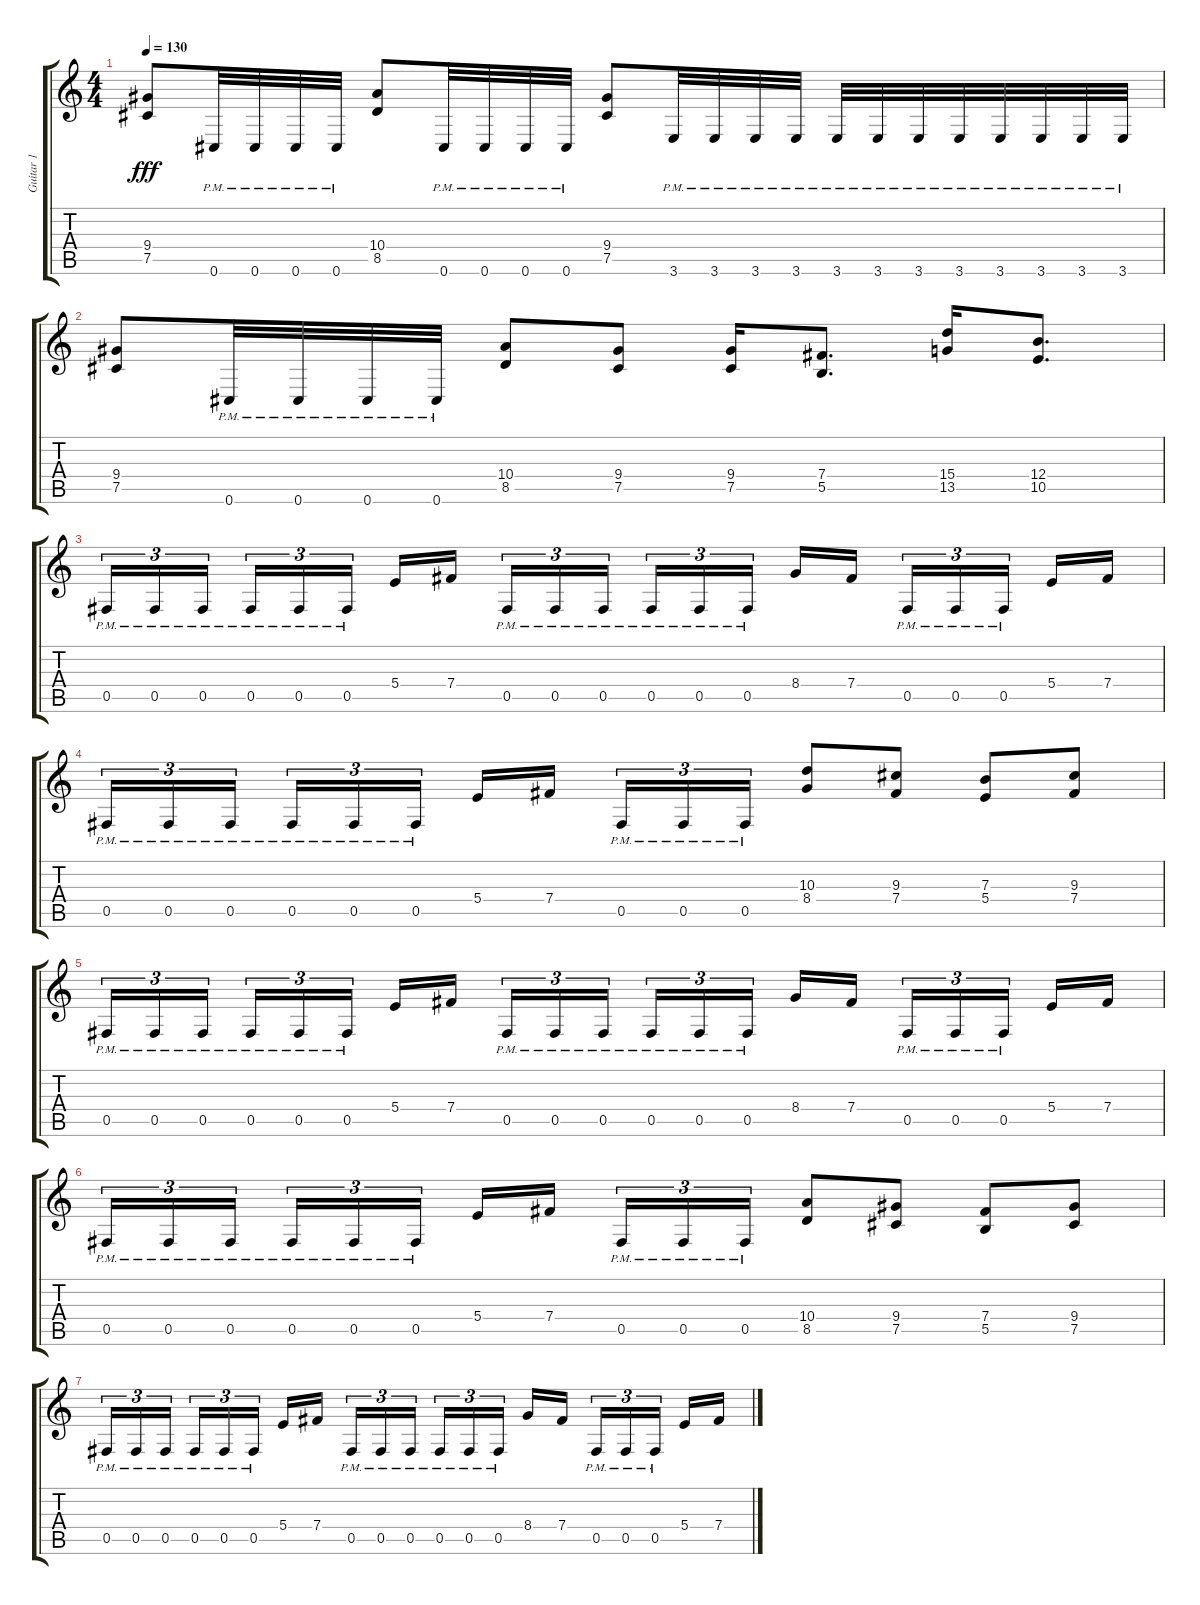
\track ("Guitar 1" "Guitar 1") {instrument distortionguitar}
\staff {score tabs}
\tuning (Db4 Ab3 E3 B2 Gb2 Db2) {hide}
\ts (4 4)
\tempo 130
\clef g2
\ks c
(9.4 7.5).8{dy fff} 0.6{pm}.32 0.6{pm}.32 0.6{pm}.32 0.6{pm}.32 (10.4 8.5).8 0.6{pm}.32 0.6{pm}.32 0.6{pm}.32 0.6{pm}.32 (9.4 7.5).8 3.6{pm}.32 3.6{pm}.32 3.6{pm}.32 3.6{pm}.32 3.6{pm}.32 3.6{pm}.32 3.6{pm}.32 3.6{pm}.32 3.6{pm}.32 3.6{pm}.32 3.6{pm}.32 3.6{pm}.32 |
(9.4 7.5).8 0.6{pm}.32 0.6{pm}.32 0.6{pm}.32 0.6{pm}.32 (10.4 8.5).8 (9.4 7.5).8 (9.4 7.5).16 (7.4 5.5).8{d} (15.4 13.5).16 (12.4 10.5).8{d} |
0.5{pm}.16{tu (3 2)} 0.5{pm}.16{tu (3 2)} 0.5{pm}.16{tu (3 2) beam splitsecondary} 0.5{pm}.16{tu (3 2)} 0.5{pm}.16{tu (3 2)} 0.5{pm}.16{tu (3 2)} 5.4.16 7.4.16{beam splitsecondary} 0.5{pm}.16{tu (3 2)} 0.5{pm}.16{tu (3 2)} 0.5{pm}.16{tu (3 2)} 0.5{pm}.16{tu (3 2)} 0.5{pm}.16{tu (3 2)} 0.5{pm}.16{tu (3 2) beam splitsecondary} 8.4.16 7.4.16 0.5{pm}.16{tu (3 2)} 0.5{pm}.16{tu (3 2)} 0.5{pm}.16{tu (3 2) beam splitsecondary} 5.4.16 7.4.16 |
0.5{pm}.16{tu (3 2)} 0.5{pm}.16{tu (3 2)} 0.5{pm}.16{tu (3 2) beam splitsecondary} 0.5{pm}.16{tu (3 2)} 0.5{pm}.16{tu (3 2)} 0.5{pm}.16{tu (3 2)} 5.4.16 7.4.16{beam splitsecondary} 0.5{pm}.16{tu (3 2)} 0.5{pm}.16{tu (3 2)} 0.5{pm}.16{tu (3 2)} (10.3 8.4).8 (9.3 7.4).8 (7.3 5.4).8 (9.3 7.4).8 |
0.5{pm}.16{tu (3 2)} 0.5{pm}.16{tu (3 2)} 0.5{pm}.16{tu (3 2) beam splitsecondary} 0.5{pm}.16{tu (3 2)} 0.5{pm}.16{tu (3 2)} 0.5{pm}.16{tu (3 2)} 5.4.16 7.4.16{beam splitsecondary} 0.5{pm}.16{tu (3 2)} 0.5{pm}.16{tu (3 2)} 0.5{pm}.16{tu (3 2)} 0.5{pm}.16{tu (3 2)} 0.5{pm}.16{tu (3 2)} 0.5{pm}.16{tu (3 2) beam splitsecondary} 8.4.16 7.4.16 0.5{pm}.16{tu (3 2)} 0.5{pm}.16{tu (3 2)} 0.5{pm}.16{tu (3 2) beam splitsecondary} 5.4.16 7.4.16 |
0.5{pm}.16{tu (3 2)} 0.5{pm}.16{tu (3 2)} 0.5{pm}.16{tu (3 2) beam splitsecondary} 0.5{pm}.16{tu (3 2)} 0.5{pm}.16{tu (3 2)} 0.5{pm}.16{tu (3 2)} 5.4.16 7.4.16{beam splitsecondary} 0.5{pm}.16{tu (3 2)} 0.5{pm}.16{tu (3 2)} 0.5{pm}.16{tu (3 2)} (10.4 8.5).8 (9.4 7.5).8 (7.4 5.5).8 (9.4 7.5).8 |
0.5{pm}.16{tu (3 2)} 0.5{pm}.16{tu (3 2)} 0.5{pm}.16{tu (3 2) beam splitsecondary} 0.5{pm}.16{tu (3 2)} 0.5{pm}.16{tu (3 2)} 0.5{pm}.16{tu (3 2)} 5.4.16 7.4.16{beam splitsecondary} 0.5{pm}.16{tu (3 2)} 0.5{pm}.16{tu (3 2)} 0.5{pm}.16{tu (3 2)} 0.5{pm}.16{tu (3 2)} 0.5{pm}.16{tu (3 2)} 0.5{pm}.16{tu (3 2) beam splitsecondary} 8.4.16 7.4.16 0.5{pm}.16{tu (3 2)} 0.5{pm}.16{tu (3 2)} 0.5{pm}.16{tu (3 2) beam splitsecondary} 5.4.16 7.4.16
